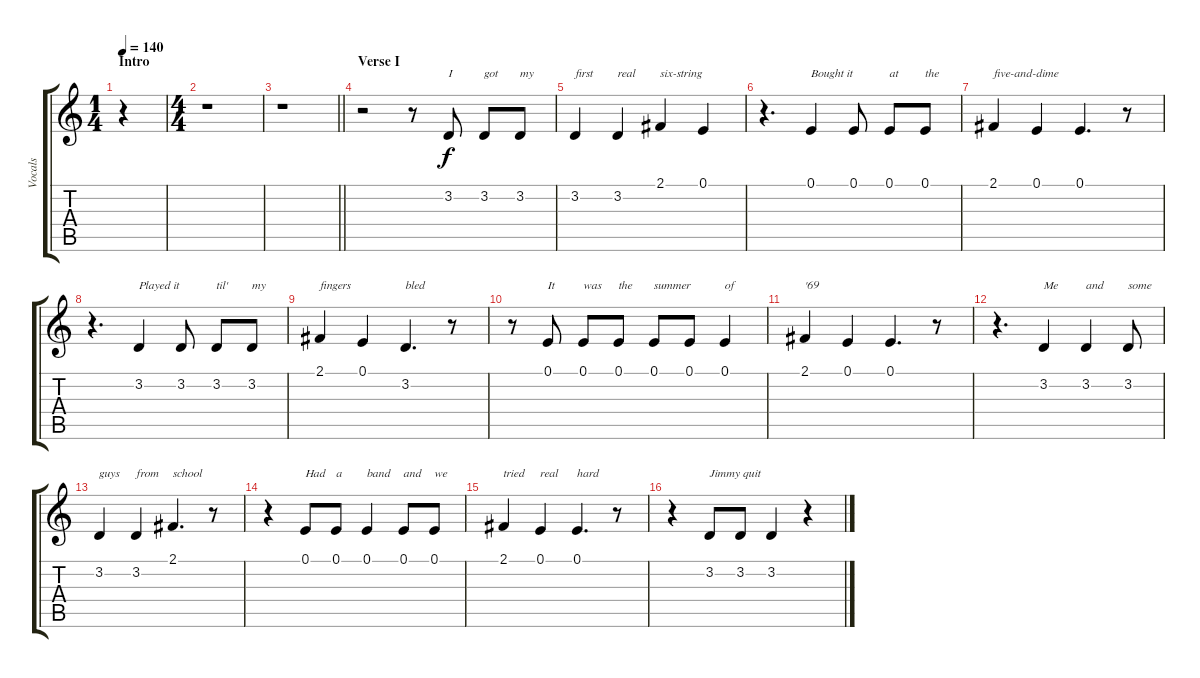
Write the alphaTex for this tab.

\track ("Vocals" "Vocals") {instrument altosax}
\staff {score tabs}
\tuning (E4 B3 G3 D3 A2 E2) {hide}
\ts (1 4)
\section ("" "Intro")
\tempo 140
\clef g2
\ks c
r.4{dy f instrument altosax} |
\ts (4 4)
r.1 |
\barLineRight lightlight
r.1 |
\section ("" "Verse I")
r.2 r.8 3.2.8{txt "I"} 3.2.8{txt "got"} 3.2.8{txt "my"} |
3.2.4{txt "first"} 3.2.4{txt "real"} 2.1.4{txt "six-string"} 0.1.4 |
r.4{d} 0.1.4{txt "Bought it"} 0.1.8 0.1.8{txt "at"} 0.1.8{txt "the"} |
2.1.4{txt "five-and-dime"} 0.1.4 0.1.4{d} r.8 |
r.4{d} 3.2.4{txt "Played it"} 3.2.8 3.2.8{txt "til'"} 3.2.8{txt "my"} |
2.1.4{txt "fingers"} 0.1.4 3.2.4{d txt "bled"} r.8 |
r.8 0.1.8{txt "It"} 0.1.8{txt "was"} 0.1.8{txt "the"} 0.1.8{txt "summer"} 0.1.8 0.1.4{txt "of"} |
2.1.4{txt "'69"} 0.1.4 0.1.4{d} r.8 |
r.4{d} 3.2.4{txt "Me"} 3.2.4{txt "and"} 3.2.8{txt "some"} |
3.2.4{txt "guys"} 3.2.4{txt "from"} 2.1.4{d txt "school"} r.8 |
r.4 0.1.8{txt "Had"} 0.1.8{txt "a"} 0.1.4{txt "band"} 0.1.8{txt "and"} 0.1.8{txt "we"} |
2.1.4{txt "tried"} 0.1.4{txt "real"} 0.1.4{d txt "hard"} r.8 |
r.4 3.2.8{txt "Jimmy quit"} 3.2.8 3.2.4 r.4
